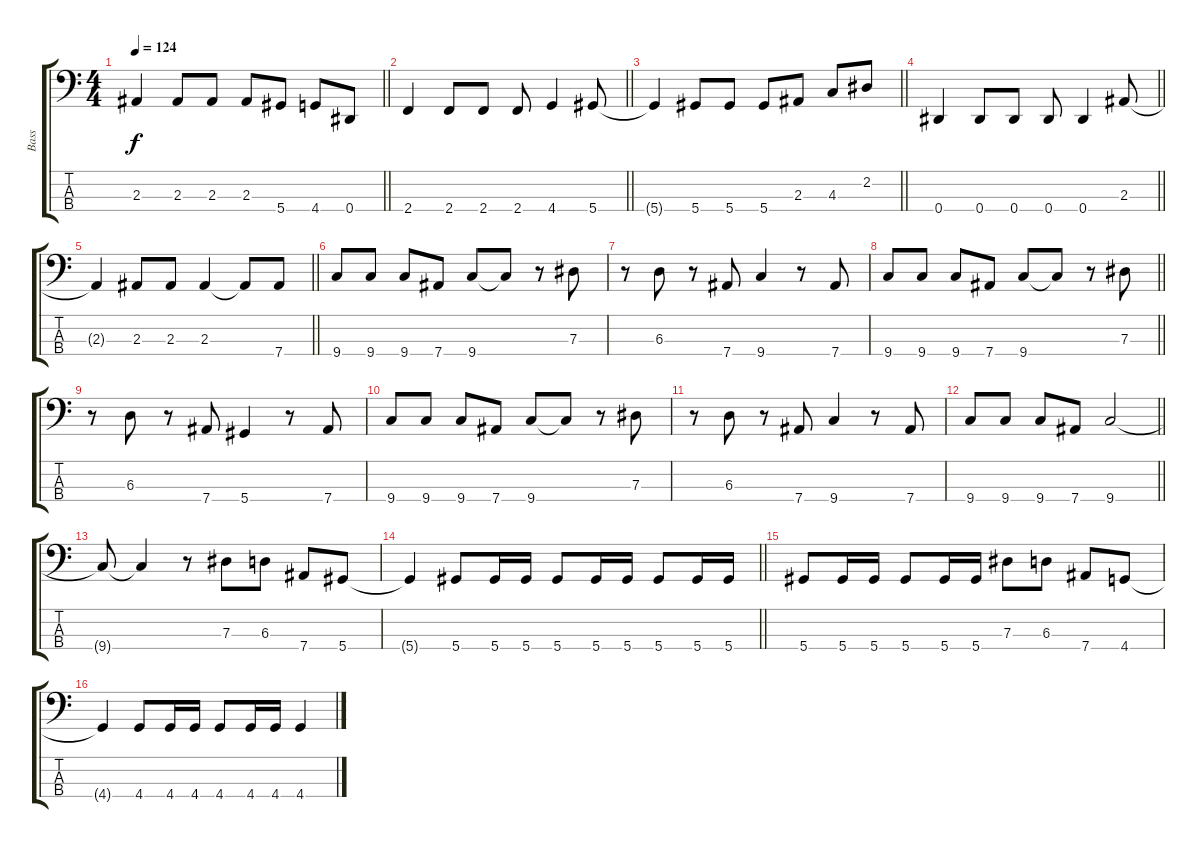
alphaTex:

\track ("Bass" "Bass") {instrument electricbassfinger}
\staff {score tabs}
\tuning (Gb2 Db2 Ab1 Eb1) {hide}
\ts (4 4)
\tempo 124
\clef f4
\barLineRight lightlight
\ks c
2.3{t}.4{dy f} 2.3.8 2.3.8 2.3.8 5.4.8 4.4.8 0.4.8 |
\barLineRight lightlight
2.4.4 2.4.8 2.4.8 2.4.8 4.4.4 5.4.8 |
\barLineRight lightlight
5.4{t}.4 5.4.8 5.4.8 5.4.8 2.3.8 4.3.8 2.2.8 |
\barLineRight lightlight
0.4.4 0.4.8 0.4.8 0.4.8 0.4.4 2.3.8 |
\barLineRight lightlight
2.3{t}.4 2.3.8 2.3.8 2.3.4 2.3{t}.8 7.4.8 |
9.4.8 9.4.8 9.4.8 7.4.8 9.4.8 9.4{t}.8 r.8 7.3.8 |
r.8 6.3.8 r.8 7.4.8 9.4.4 r.8 7.4.8 |
\barLineRight lightlight
9.4.8 9.4.8 9.4.8 7.4.8 9.4.8 9.4{t}.8 r.8 7.3.8 |
r.8 6.3.8 r.8 7.4.8 5.4.4 r.8 7.4.8 |
9.4.8 9.4.8 9.4.8 7.4.8 9.4.8 9.4{t}.8 r.8 7.3.8 |
r.8 6.3.8 r.8 7.4.8 9.4.4 r.8 7.4.8 |
\barLineRight lightlight
9.4.8 9.4.8 9.4.8 7.4.8 9.4.2 |
9.4{t}.8 9.4{t}.4 r.8 7.3.8 6.3.8 7.4.8 5.4.8 |
\barLineRight lightlight
5.4{t}.4 5.4.8 5.4.16 5.4.16 5.4.8 5.4.16 5.4.16 5.4.8 5.4.16 5.4.16 |
5.4.8 5.4.16 5.4.16 5.4.8 5.4.16 5.4.16 7.3.8 6.3.8 7.4.8 4.4.8 |
4.4{t}.4 4.4.8 4.4.16 4.4.16 4.4.8 4.4.16 4.4.16 4.4.4
